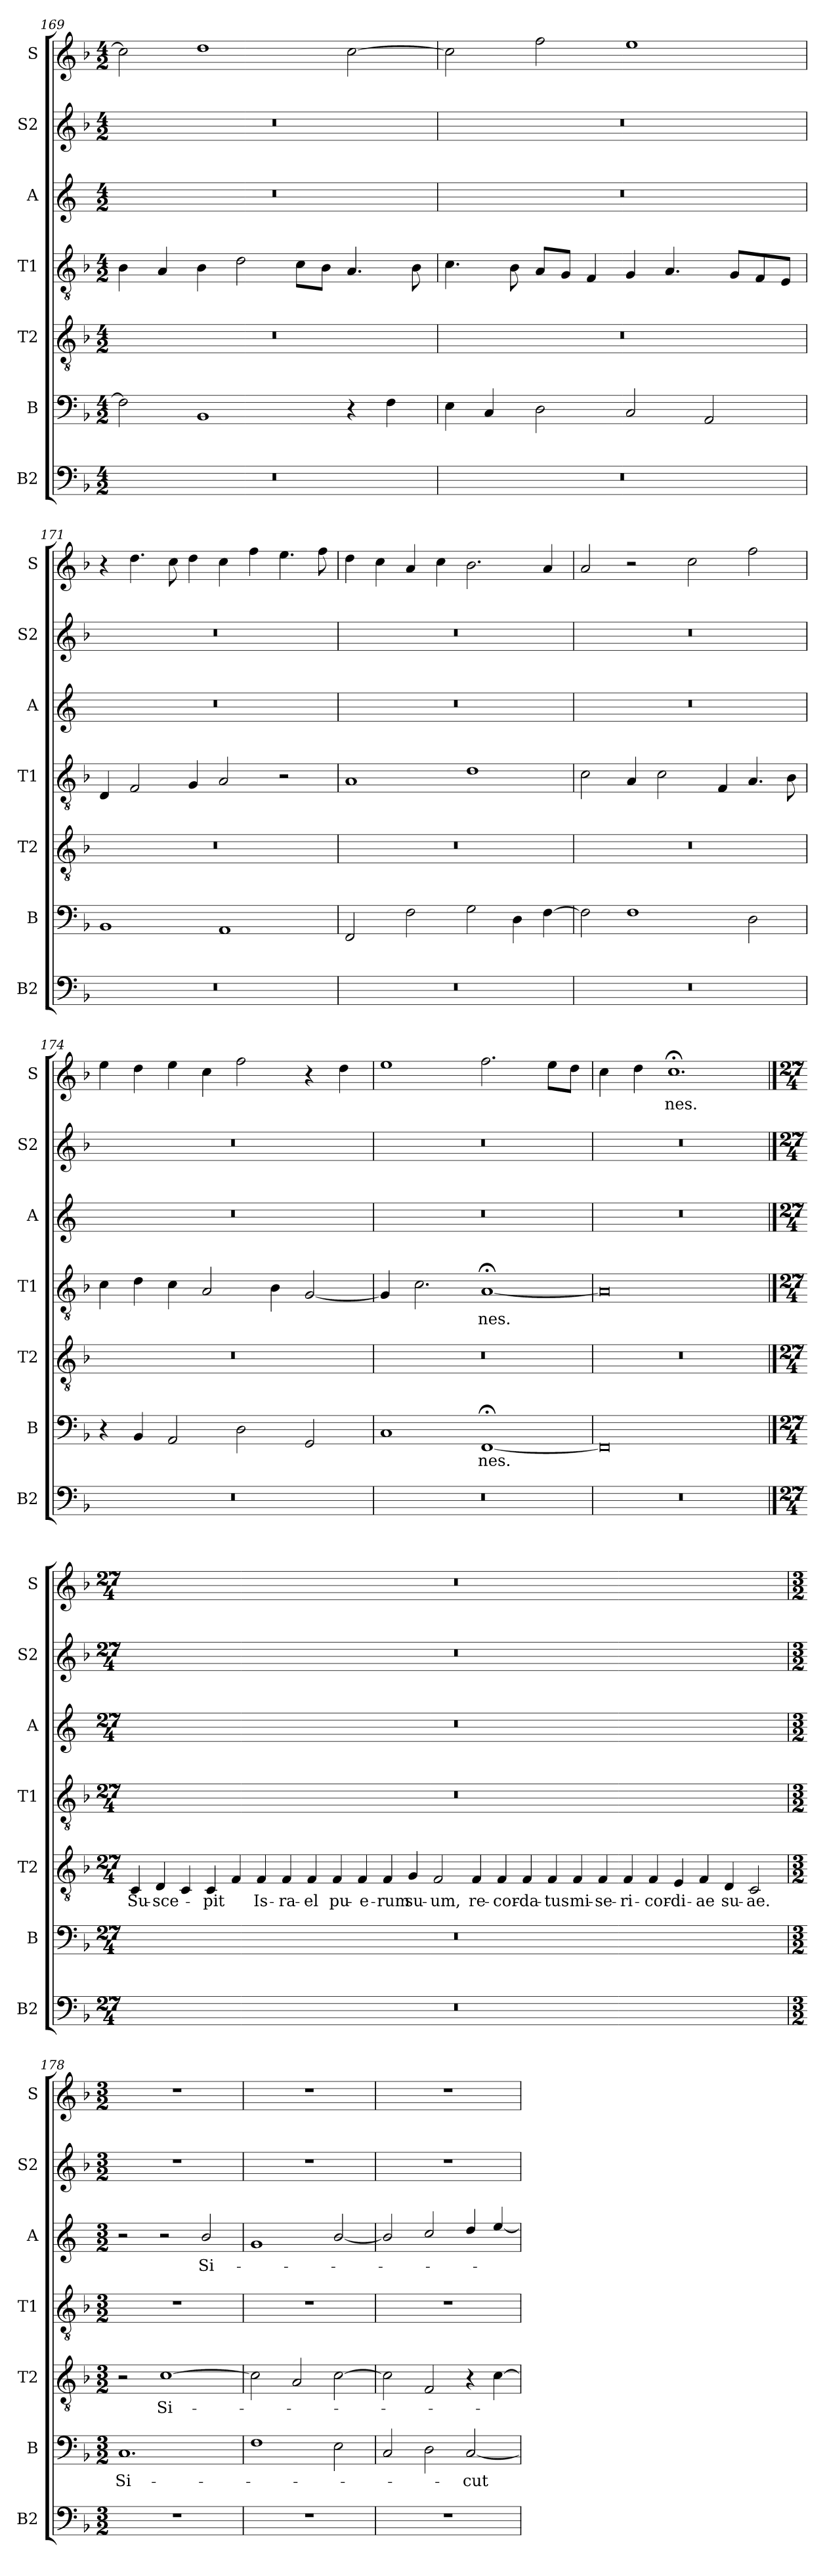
**kern	**kern	**text	**kern	**text	**kern	**text	**kern	**text	**kern	**kern	**text
*part7	*part6	*part6	*part5	*part5	*part4	*part4	*part3	*part3	*part2	*part1	*part1
*staff7	*staff6	*staff6	*staff5	*staff5	*staff4	*staff4	*staff3	*staff3	*staff2	*staff1	*staff1
*I"B2	*I"B	*	*I"T2	*	*I"T1	*	*I"A	*	*I"S2	*I"S	*
*I'B2	*I'B	*	*I'T2	*	*I'T1	*	*I'A	*	*I'S2	*I'S	*
*clefF4	*clefF4	*	*clefGv2	*	*clefGv2	*	*clefG2	*	*clefG2	*clefG2	*
*	*	*	*	*	*	*	*ITrd4c7	*	*	*	*
*k[b-]	*k[b-]	*	*k[b-]	*	*k[b-]	*	*k[b-]	*	*k[b-]	*k[b-]	*
*M4/2	*M4/2	*	*M4/2	*	*M4/2	*	*M4/2	*	*M4/2	*M4/2	*
=169	=169	=169	=169	=169	=169	=169	=169	=169	=169	=169	=169
0r	2F\]	.	0r	.	4B-\	.	0r	.	0r	2cc\]	.
.	.	.	.	.	4A/	.	.	.	.	.	.
.	1BB-	.	.	.	4B-\	.	.	.	.	1dd	.
.	.	.	.	.	2d\	.	.	.	.	.	.
.	.	.	.	.	8c\L	.	.	.	.	.	.
.	.	.	.	.	8B-\J	.	.	.	.	.	.
.	4r	.	.	.	4.A/	.	.	.	.	[2cc\	.
.	4F\	.	.	.	.	.	.	.	.	.	.
.	.	.	.	.	8B-\	.	.	.	.	.	.
=170	=170	=170	=170	=170	=170	=170	=170	=170	=170	=170	=170
0r	4E\	.	0r	.	4.c\	.	0r	.	0r	2cc\]	.
.	4C/	.	.	.	.	.	.	.	.	.	.
.	.	.	.	.	8B-\	.	.	.	.	.	.
.	2D\	.	.	.	8A/L	.	.	.	.	2ff\	.
.	.	.	.	.	8G/J	.	.	.	.	.	.
.	.	.	.	.	4F/	.	.	.	.	.	.
.	2C/	.	.	.	4G/	.	.	.	.	1ee	.
.	.	.	.	.	4.A/	.	.	.	.	.	.
.	2AA/	.	.	.	.	.	.	.	.	.	.
.	.	.	.	.	8G/L	.	.	.	.	.	.
.	.	.	.	.	8F/	.	.	.	.	.	.
.	.	.	.	.	8E/J	.	.	.	.	.	.
=171	=171	=171	=171	=171	=171	=171	=171	=171	=171	=171	=171
0r	1BB-	.	0r	.	4D/	.	0r	.	0r	4r	.
.	.	.	.	.	2F/	.	.	.	.	4.dd\	.
.	.	.	.	.	.	.	.	.	.	8cc\	.
.	.	.	.	.	4G/	.	.	.	.	4dd\	.
.	1AA	.	.	.	2A/	.	.	.	.	4cc\	.
.	.	.	.	.	.	.	.	.	.	4ff\	.
.	.	.	.	.	2r	.	.	.	.	4.ee\	.
.	.	.	.	.	.	.	.	.	.	8ff\	.
=172	=172	=172	=172	=172	=172	=172	=172	=172	=172	=172	=172
0r	2FF/	.	0r	.	1A	.	0r	.	0r	4dd\	.
.	.	.	.	.	.	.	.	.	.	4cc\	.
.	2F\	.	.	.	.	.	.	.	.	4a/	.
.	.	.	.	.	.	.	.	.	.	4cc\	.
.	2G\	.	.	.	1d	.	.	.	.	2.b-\	.
.	4D\	.	.	.	.	.	.	.	.	.	.
.	[4F\	.	.	.	.	.	.	.	.	4a/	.
=173	=173	=173	=173	=173	=173	=173	=173	=173	=173	=173	=173
0r	2F\]	.	0r	.	2c\	.	0r	.	0r	2a/	.
.	1F	.	.	.	4A/	.	.	.	.	2r	.
.	.	.	.	.	2c\	.	.	.	.	.	.
.	.	.	.	.	.	.	.	.	.	2cc\	.
.	.	.	.	.	4F/	.	.	.	.	.	.
.	2D\	.	.	.	4.A/	.	.	.	.	2ff\	.
.	.	.	.	.	8B-\	.	.	.	.	.	.
=174	=174	=174	=174	=174	=174	=174	=174	=174	=174	=174	=174
0r	4r	.	0r	.	4c\	.	0r	.	0r	4ee\	.
.	4BB-/	.	.	.	4d\	.	.	.	.	4dd\	.
.	2AA/	.	.	.	4c\	.	.	.	.	4ee\	.
.	.	.	.	.	2A/	.	.	.	.	4cc\	.
.	2D\	.	.	.	.	.	.	.	.	2ff\	.
.	.	.	.	.	4B-\	.	.	.	.	.	.
.	2GG/	.	.	.	[2G/	.	.	.	.	4r	.
.	.	.	.	.	.	.	.	.	.	4dd\	.
=175	=175	=175	=175	=175	=175	=175	=175	=175	=175	=175	=175
0r	1C	.	0r	.	4G/]	.	0r	.	0r	1ee	.
.	.	.	.	.	2.c\	.	.	.	.	.	.
.	[1FF;<	nes.	.	.	[1A;<	nes.	.	.	.	2.ff\	.
.	.	.	.	.	.	.	.	.	.	8ee\L	.
.	.	.	.	.	.	.	.	.	.	8dd\J	.
=176	=176	=176	=176	=176	=176	=176	=176	=176	=176	=176	=176
0r	0FF]	.	0r	.	0A]	.	0r	.	0r	4cc\	.
.	.	.	.	.	.	.	.	.	.	4dd\	.
.	.	.	.	.	.	.	.	.	.	1.cc;<	nes.
==177	==177	==177	==177	==177	==177	==177	==177	==177	==177	==177	==177
*M27/4	*M27/4	*	*M27/4	*	*M27/4	*	*M27/4	*	*M27/4	*M27/4	*
4%27r	4%27r	.	4C	Su-	4%27r	.	4%27r	.	4%27r	4%27r	.
.	.	.	4D	-sce-	.	.	.	.	.	.	.
.	.	.	4C	.	.	.	.	.	.	.	.
.	.	.	4C	-pit	.	.	.	.	.	.	.
.	.	.	4F	.	.	.	.	.	.	.	.
.	.	.	4F	Is-	.	.	.	.	.	.	.
.	.	.	4F	-ra-	.	.	.	.	.	.	.
.	.	.	4F	-el	.	.	.	.	.	.	.
.	.	.	4F	pu-	.	.	.	.	.	.	.
.	.	.	4F	-e-	.	.	.	.	.	.	.
.	.	.	4F	-rum	.	.	.	.	.	.	.
.	.	.	4G	su-	.	.	.	.	.	.	.
.	.	.	2F	-um,	.	.	.	.	.	.	.
.	.	.	4F	re-	.	.	.	.	.	.	.
.	.	.	4F	-cor-	.	.	.	.	.	.	.
.	.	.	4F	-da-	.	.	.	.	.	.	.
.	.	.	4F	-tus	.	.	.	.	.	.	.
.	.	.	4F	mi-	.	.	.	.	.	.	.
.	.	.	4F	-se-	.	.	.	.	.	.	.
.	.	.	4F	-ri-	.	.	.	.	.	.	.
.	.	.	4F	-cor-	.	.	.	.	.	.	.
.	.	.	4E	-di-	.	.	.	.	.	.	.
.	.	.	4F	-ae	.	.	.	.	.	.	.
.	.	.	4D	su-	.	.	.	.	.	.	.
.	.	.	2C	-ae.	.	.	.	.	.	.	.
=178	=178	=178	=178	=178	=178	=178	=178	=178	=178	=178	=178
*M3/2	*M3/2	*	*M3/2	*	*M3/2	*	*M3/2	*	*M3/2	*M3/2	*
1.r	1.C	Si-	2r	.	1.r	.	2r	.	1.r	1.r	.
.	.	.	[1c	Si-	.	.	2r	.	.	.	.
.	.	.	.	.	.	.	2e/	Si-	.	.	.
=179	=179	=179	=179	=179	=179	=179	=179	=179	=179	=179	=179
1.r	1F	.	2c\]	.	1.r	.	1c	.	1.r	1.r	.
.	.	.	2A/	.	.	.	.	.	.	.	.
.	2E\	.	[2c\	.	.	.	[2e/	.	.	.	.
=180	=180	=180	=180	=180	=180	=180	=180	=180	=180	=180	=180
1.r	2C/	.	2c\]	.	1.r	.	2e/]	.	1.r	1.r	.
.	2D\	.	2F/	.	.	.	2f/	.	.	.	.
.	[2C/	-cut	4r	.	.	.	4g/	.	.	.	.
.	.	.	[4c\	.	.	.	[4a/	.	.	.	.
=	=	=	=	=	=	=	=	=	=	=	=
*-	*-	*-	*-	*-	*-	*-	*-	*-	*-	*-	*-
